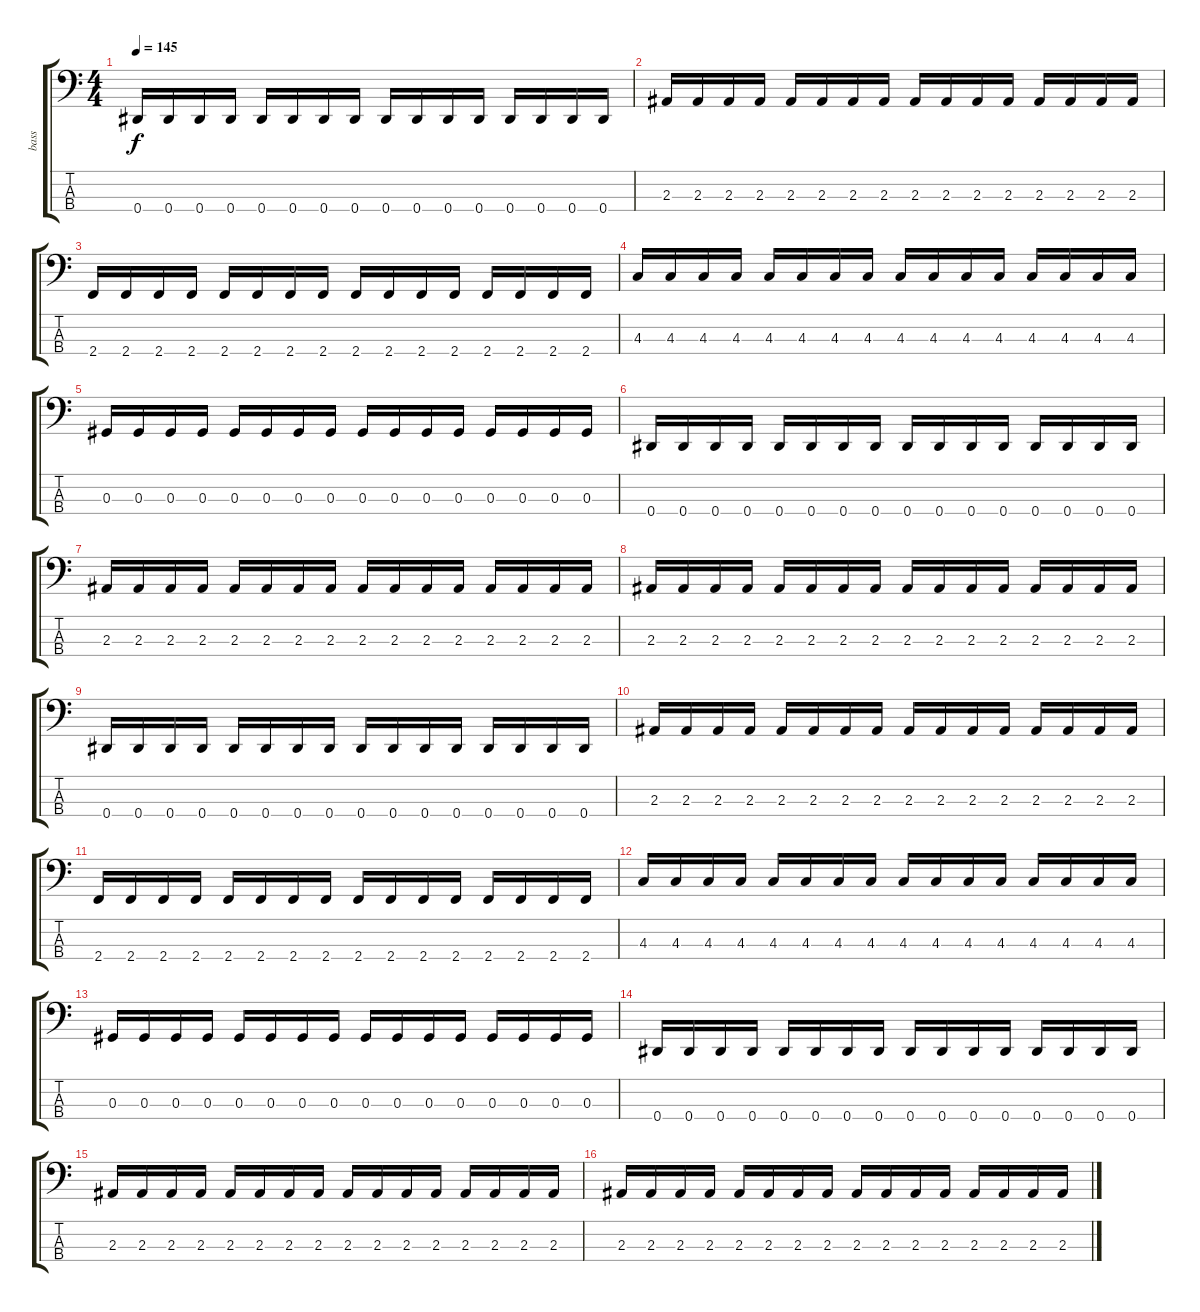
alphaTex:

\track ("bass" "bass") {instrument electricbasspick}
\staff {score tabs}
\tuning (Gb2 Db2 Ab1 Eb1) {hide}
\ts (4 4)
\tempo 145
\clef f4
\ks c
0.4.16{dy f} 0.4.16 0.4.16 0.4.16 0.4.16 0.4.16 0.4.16 0.4.16 0.4.16 0.4.16 0.4.16 0.4.16 0.4.16 0.4.16 0.4.16 0.4.16 |
2.3.16 2.3.16 2.3.16 2.3.16 2.3.16 2.3.16 2.3.16 2.3.16 2.3.16 2.3.16 2.3.16 2.3.16 2.3.16 2.3.16 2.3.16 2.3.16 |
2.4.16 2.4.16 2.4.16 2.4.16 2.4.16 2.4.16 2.4.16 2.4.16 2.4.16 2.4.16 2.4.16 2.4.16 2.4.16 2.4.16 2.4.16 2.4.16 |
4.3.16 4.3.16 4.3.16 4.3.16 4.3.16 4.3.16 4.3.16 4.3.16 4.3.16 4.3.16 4.3.16 4.3.16 4.3.16 4.3.16 4.3.16 4.3.16 |
0.3.16 0.3.16 0.3.16 0.3.16 0.3.16 0.3.16 0.3.16 0.3.16 0.3.16 0.3.16 0.3.16 0.3.16 0.3.16 0.3.16 0.3.16 0.3.16 |
0.4.16 0.4.16 0.4.16 0.4.16 0.4.16 0.4.16 0.4.16 0.4.16 0.4.16 0.4.16 0.4.16 0.4.16 0.4.16 0.4.16 0.4.16 0.4.16 |
2.3.16 2.3.16 2.3.16 2.3.16 2.3.16 2.3.16 2.3.16 2.3.16 2.3.16 2.3.16 2.3.16 2.3.16 2.3.16 2.3.16 2.3.16 2.3.16 |
2.3.16{volume 5} 2.3.16 2.3.16 2.3.16 2.3.16 2.3.16 2.3.16 2.3.16 2.3.16 2.3.16 2.3.16 2.3.16 2.3.16 2.3.16 2.3.16 2.3.16 |
0.4.16 0.4.16 0.4.16 0.4.16 0.4.16 0.4.16 0.4.16 0.4.16 0.4.16 0.4.16 0.4.16 0.4.16 0.4.16 0.4.16 0.4.16 0.4.16 |
2.3.16 2.3.16 2.3.16 2.3.16 2.3.16 2.3.16 2.3.16 2.3.16 2.3.16 2.3.16 2.3.16 2.3.16 2.3.16 2.3.16 2.3.16 2.3.16 |
2.4.16 2.4.16 2.4.16 2.4.16 2.4.16 2.4.16 2.4.16 2.4.16 2.4.16 2.4.16 2.4.16 2.4.16 2.4.16 2.4.16 2.4.16 2.4.16 |
4.3.16 4.3.16 4.3.16 4.3.16 4.3.16 4.3.16 4.3.16 4.3.16 4.3.16 4.3.16 4.3.16 4.3.16 4.3.16 4.3.16 4.3.16 4.3.16 |
0.3.16 0.3.16 0.3.16 0.3.16 0.3.16 0.3.16 0.3.16 0.3.16 0.3.16 0.3.16 0.3.16 0.3.16 0.3.16 0.3.16 0.3.16 0.3.16 |
0.4.16 0.4.16 0.4.16 0.4.16 0.4.16 0.4.16 0.4.16 0.4.16 0.4.16 0.4.16 0.4.16 0.4.16 0.4.16 0.4.16 0.4.16 0.4.16 |
2.3.16 2.3.16 2.3.16 2.3.16 2.3.16 2.3.16 2.3.16 2.3.16 2.3.16 2.3.16 2.3.16 2.3.16 2.3.16 2.3.16 2.3.16 2.3.16 |
2.3.16 2.3.16 2.3.16 2.3.16 2.3.16 2.3.16 2.3.16 2.3.16 2.3.16 2.3.16 2.3.16 2.3.16 2.3.16 2.3.16 2.3.16 2.3.16
